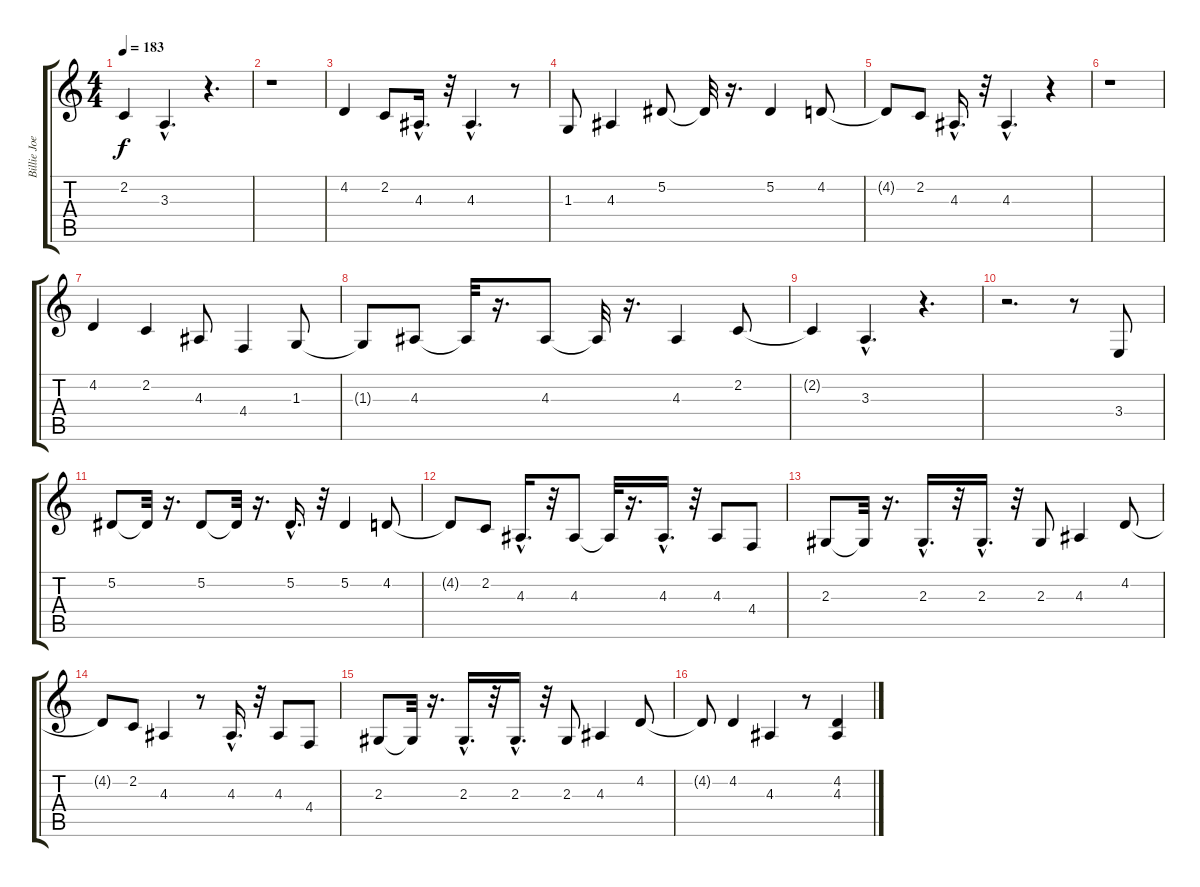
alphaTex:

\track ("Billie Joe Vocal" "Billie Joe") {instrument altosax}
\staff {score tabs}
\tuning (Eb4 Bb3 Gb3 Db3 Ab2 Eb2) {hide}
\ts (4 4)
\tempo 183
\clef g2
\ks c
2.2{t}.4{dy f} 3.3{hac}.4{d} r.4{d} |
r.1 |
4.2.4 2.2.8 4.3{hac}.16{d} r.32 4.3{hac}.4{d} r.8 |
1.3.8 4.3.4 5.2.8 5.2{t}.32 r.16{d} 5.2.4 4.2.8 |
4.2{t}.8 2.2.8 4.3{hac}.16{d} r.32 4.3{hac}.4{d} r.4 |
r.1 |
4.2.4 2.2.4 4.3.8 4.4.4 1.3.8 |
1.3{t}.8 4.3.8 4.3{t}.32 r.16{d} 4.3.8 4.3{t}.32 r.16{d} 4.3.4 2.2.8 |
2.2{t}.4 3.3{hac}.4{d} r.4{d} |
r.2{d} r.8 3.4.8 |
5.2.8 5.2{t}.32 r.16{d} 5.2.8 5.2{t}.32 r.16{d} 5.2{hac}.16{d} r.32 5.2.4 4.2.8 |
4.2{t}.8 2.2.8 4.3{hac}.16{d} r.32 4.3.8 4.3{t}.32 r.16{d} 4.3{hac}.16{d} r.32 4.3.8 4.4.8 |
2.3.8 2.3{t}.32 r.16{d} 2.3{hac}.16{d} r.32 2.3{hac}.16{d} r.32 2.3.8 4.3.4 4.2.8 |
4.2{t}.8 2.2.8 4.3.4 r.8 4.3{hac}.16{d} r.32 4.3.8 4.4.8 |
2.3.8 2.3{t}.32 r.16{d} 2.3{hac}.16{d} r.32 2.3{hac}.16{d} r.32 2.3.8 4.3.4 4.2.8 |
4.2{t}.8 4.2.4 4.3.4 r.8 (4.2 4.3).4
